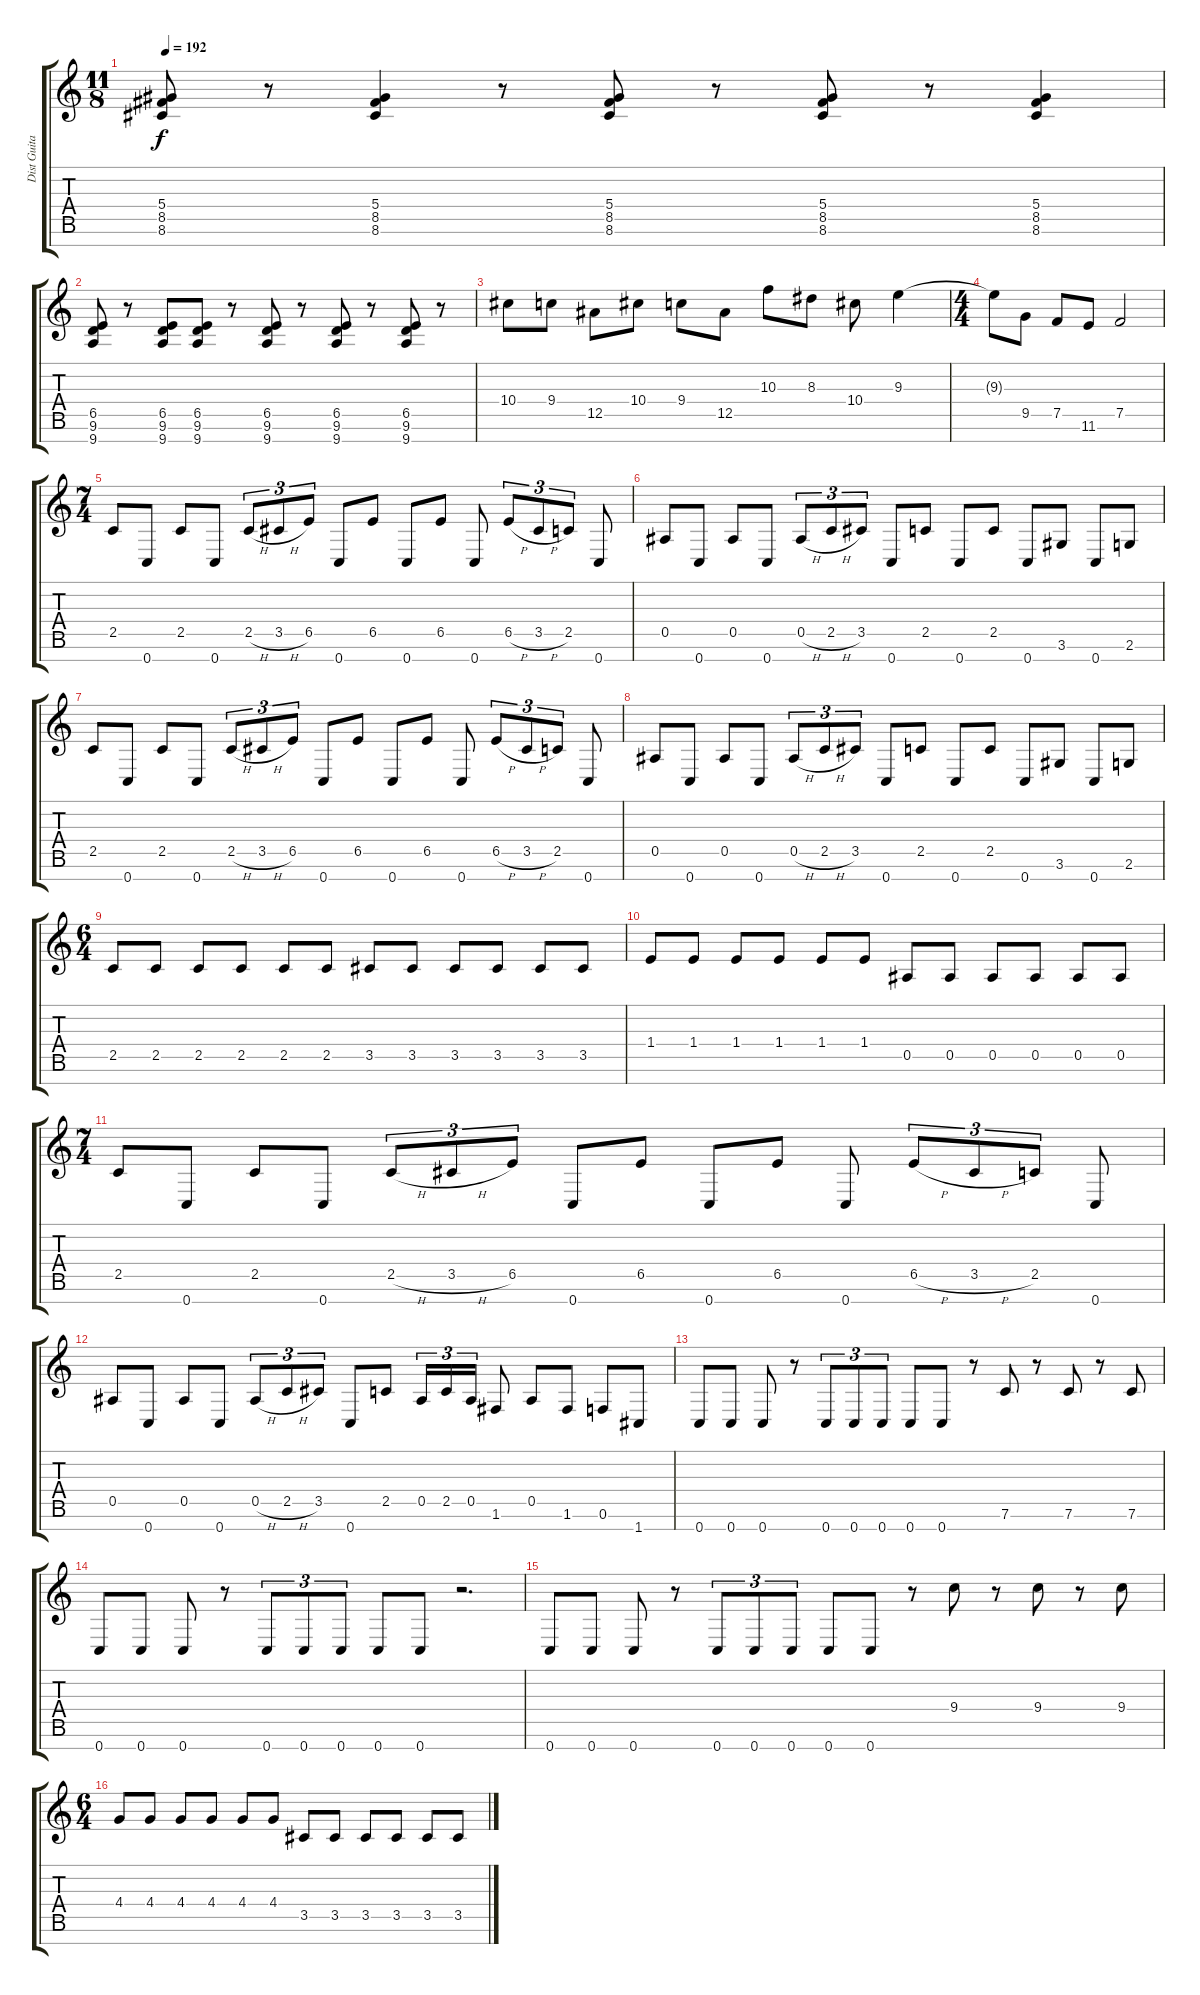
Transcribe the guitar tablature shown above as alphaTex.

\track ("Dist Guitar 2" "Dist Guita") {instrument distortionguitar}
\staff {score tabs}
\tuning (F4 C4 G3 Eb3 Bb2 F2 C2) {hide}
\ts (11 8)
\tempo 192
\clef g2
\ks c
(5.4 8.5 8.6).8{dy f} r.8 (5.4 8.5 8.6).4 r.8 (5.4 8.5 8.6).8 r.8 (5.4 8.5 8.6).8 r.8 (5.4 8.5 8.6).4 |
(6.5 9.6 9.7).8 r.8 (6.5 9.6 9.7).8 (6.5 9.6 9.7).8 r.8 (6.5 9.6 9.7).8 r.8 (6.5 9.6 9.7).8 r.8 (6.5 9.6 9.7).8 r.8 |
10.4.8 9.4.8 12.5.8 10.4.8 9.4.8 12.5.8 10.3.8 8.3.8 10.4.8 9.3.4 |
\ts (4 4)
9.3{t}.8 9.5.8 7.5.8 11.6.8 7.5.2 |
\ts (7 4)
2.5.8 0.7.8 2.5.8 0.7.8 2.5{h}.8{tu (3 2)} 3.5{h}.8{tu (3 2)} 6.5.8{tu (3 2)} 0.7.8 6.5.8 0.7.8 6.5.8 0.7.8 6.5{h}.8{tu (3 2)} 3.5{h}.8{tu (3 2)} 2.5.8{tu (3 2)} 0.7.8 |
0.5.8 0.7.8 0.5.8 0.7.8 0.5{h}.8{tu (3 2)} 2.5{h}.8{tu (3 2)} 3.5.8{tu (3 2)} 0.7.8 2.5.8 0.7.8 2.5.8 0.7.8 3.6.8 0.7.8 2.6.8 |
2.5.8 0.7.8 2.5.8 0.7.8 2.5{h}.8{tu (3 2)} 3.5{h}.8{tu (3 2)} 6.5.8{tu (3 2)} 0.7.8 6.5.8 0.7.8 6.5.8 0.7.8 6.5{h}.8{tu (3 2)} 3.5{h}.8{tu (3 2)} 2.5.8{tu (3 2)} 0.7.8 |
0.5.8 0.7.8 0.5.8 0.7.8 0.5{h}.8{tu (3 2)} 2.5{h}.8{tu (3 2)} 3.5.8{tu (3 2)} 0.7.8 2.5.8 0.7.8 2.5.8 0.7.8 3.6.8 0.7.8 2.6.8 |
\ts (6 4)
2.5.8 2.5.8 2.5.8 2.5.8 2.5.8 2.5.8 3.5.8 3.5.8 3.5.8 3.5.8 3.5.8 3.5.8 |
1.4.8 1.4.8 1.4.8 1.4.8 1.4.8 1.4.8 0.5.8 0.5.8 0.5.8 0.5.8 0.5.8 0.5.8 |
\ts (7 4)
2.5.8 0.7.8 2.5.8 0.7.8 2.5{h}.8{tu (3 2)} 3.5{h}.8{tu (3 2)} 6.5.8{tu (3 2)} 0.7.8 6.5.8 0.7.8 6.5.8 0.7.8 6.5{h}.8{tu (3 2)} 3.5{h}.8{tu (3 2)} 2.5.8{tu (3 2)} 0.7.8 |
0.5.8 0.7.8 0.5.8 0.7.8 0.5{h}.8{tu (3 2)} 2.5{h}.8{tu (3 2)} 3.5.8{tu (3 2)} 0.7.8 2.5.8 0.5.16{tu (3 2)} 2.5.16{tu (3 2)} 0.5.16{tu (3 2)} 1.6.8 0.5.8 1.6.8 0.6.8 1.7.8 |
0.7.8 0.7.8 0.7.8 r.8 0.7.8{tu (3 2)} 0.7.8{tu (3 2)} 0.7.8{tu (3 2)} 0.7.8 0.7.8 r.8 7.6.8 r.8 7.6.8 r.8 7.6.8 |
0.7.8 0.7.8 0.7.8 r.8 0.7.8{tu (3 2)} 0.7.8{tu (3 2)} 0.7.8{tu (3 2)} 0.7.8 0.7.8 r.2{d} |
0.7.8 0.7.8 0.7.8 r.8 0.7.8{tu (3 2)} 0.7.8{tu (3 2)} 0.7.8{tu (3 2)} 0.7.8 0.7.8 r.8 9.4.8 r.8 9.4.8 r.8 9.4.8 |
\ts (6 4)
4.4.8 4.4.8 4.4.8 4.4.8 4.4.8 4.4.8 3.5.8 3.5.8 3.5.8 3.5.8 3.5.8 3.5.8
